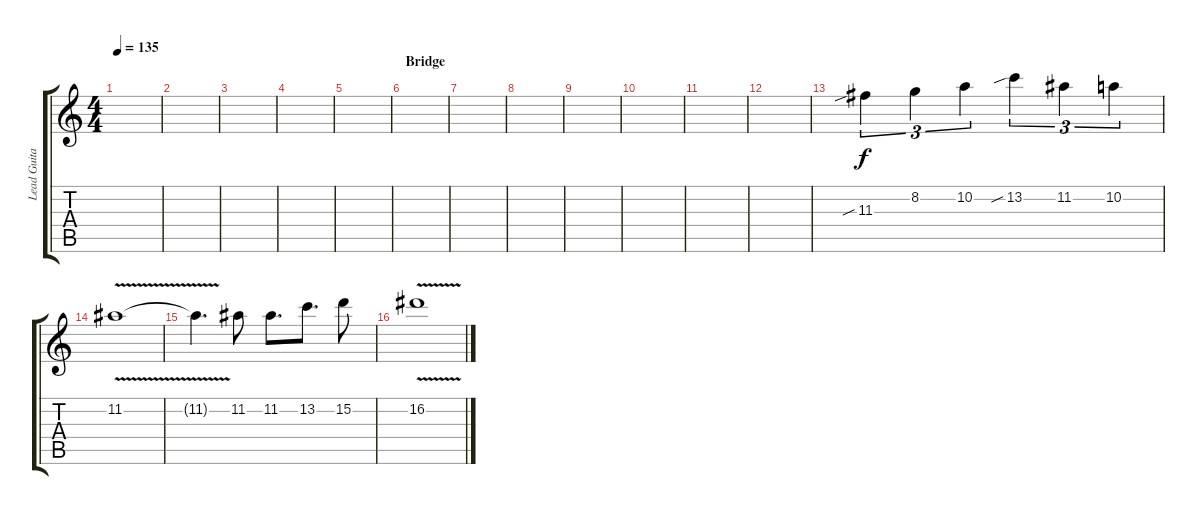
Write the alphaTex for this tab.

\track ("Lead Guitar (L)" "Lead Guita") {instrument acousticguitarnylon}
\staff {score tabs}
\tuning (E4 B3 G3 D3 A2 D2) {hide}
\ts (4 4)
\tempo 135
\clef g2
\ks c
|
|
|
|
|
\section ("" "Bridge")
|
|
|
|
|
|
|
11.3{sib}.4{tu (3 2)} 8.2.4{tu (3 2)} 10.2.4{tu (3 2)} 13.2{sib}.4{tu (3 2)} 11.2.4{tu (3 2)} 10.2.4{tu (3 2)} |
11.2{v}.1 |
11.2{v t}.4{d} 11.2.8 11.2.8{d} 13.2.8{d} 15.2.8 |
16.2{v}.1
